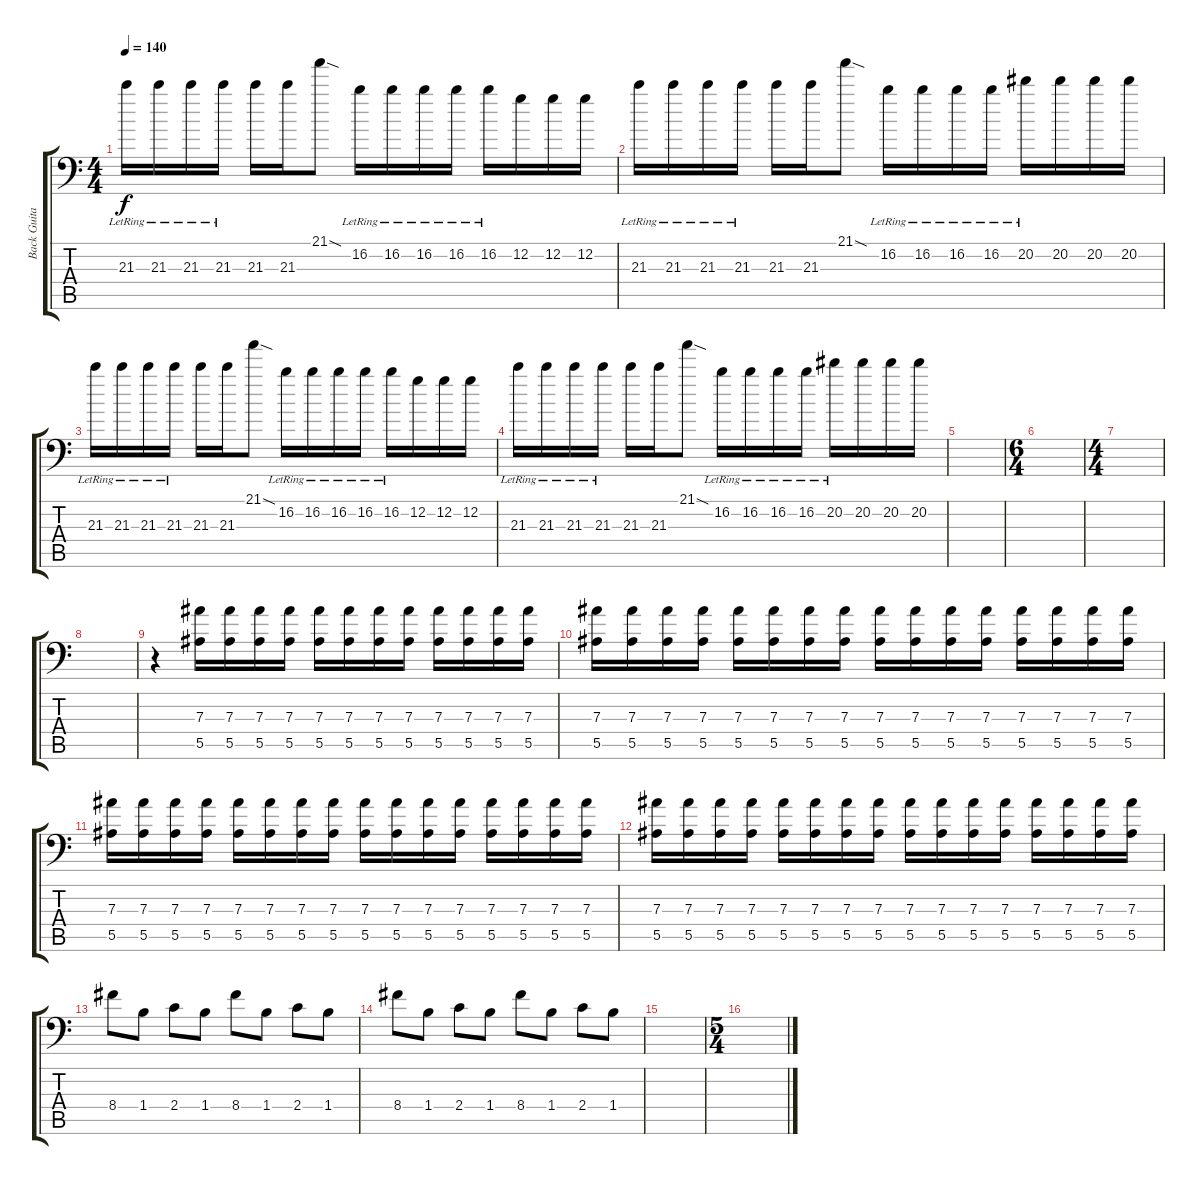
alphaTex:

\track ("Back Guitar" "Back Guita") {instrument overdrivenguitar}
\staff {score tabs}
\tuning (C4 G3 Eb3 Bb2 F2 Bb1) {hide}
\ts (4 4)
\tempo 140
\clef f4
\ks c
21.3{lr}.16{dy f volume 8 balance 0 instrument overdrivenguitar} 21.3{lr}.16 21.3{lr}.16 21.3{lr}.16 21.3.16 21.3.16 21.1{sod}.8 16.2{lr}.16 16.2{lr}.16 16.2{lr}.16 16.2{lr}.16 16.2{lr}.16 12.2.16 12.2.16 12.2.16 |
21.3{lr}.16 21.3{lr}.16 21.3{lr}.16 21.3{lr}.16 21.3.16 21.3.16 21.1{sod}.8 16.2{lr}.16 16.2{lr}.16 16.2{lr}.16 16.2{lr}.16 20.2{lr}.16 20.2.16 20.2.16 20.2.16 |
21.3{lr}.16 21.3{lr}.16 21.3{lr}.16 21.3{lr}.16 21.3.16 21.3.16 21.1{sod}.8 16.2{lr}.16 16.2{lr}.16 16.2{lr}.16 16.2{lr}.16 16.2{lr}.16 12.2.16 12.2.16 12.2.16 |
21.3{lr}.16 21.3{lr}.16 21.3{lr}.16 21.3{lr}.16 21.3.16 21.3.16 21.1{sod}.8 16.2{lr}.16 16.2{lr}.16 16.2{lr}.16 16.2{lr}.16 20.2{lr}.16 20.2.16 20.2.16 20.2.16 |
|
\ts (6 4)
|
\ts (4 4)
|
|
r.4 (7.3 5.5).16 (7.3 5.5).16 (7.3 5.5).16 (7.3 5.5).16 (7.3 5.5).16 (7.3 5.5).16 (7.3 5.5).16 (7.3 5.5).16 (7.3 5.5).16 (7.3 5.5).16 (7.3 5.5).16 (7.3 5.5).16 |
(7.3 5.5).16 (7.3 5.5).16 (7.3 5.5).16 (7.3 5.5).16 (7.3 5.5).16 (7.3 5.5).16 (7.3 5.5).16 (7.3 5.5).16 (7.3 5.5).16 (7.3 5.5).16 (7.3 5.5).16 (7.3 5.5).16 (7.3 5.5).16 (7.3 5.5).16 (7.3 5.5).16 (7.3 5.5).16 |
(7.3 5.5).16 (7.3 5.5).16 (7.3 5.5).16 (7.3 5.5).16 (7.3 5.5).16 (7.3 5.5).16 (7.3 5.5).16 (7.3 5.5).16 (7.3 5.5).16 (7.3 5.5).16 (7.3 5.5).16 (7.3 5.5).16 (7.3 5.5).16 (7.3 5.5).16 (7.3 5.5).16 (7.3 5.5).16 |
(7.3 5.5).16 (7.3 5.5).16 (7.3 5.5).16 (7.3 5.5).16 (7.3 5.5).16 (7.3 5.5).16 (7.3 5.5).16 (7.3 5.5).16 (7.3 5.5).16 (7.3 5.5).16 (7.3 5.5).16 (7.3 5.5).16 (7.3 5.5).16 (7.3 5.5).16 (7.3 5.5).16 (7.3 5.5).16 |
8.4.8{volume 8 balance 16 instrument overdrivenguitar} 1.4.8 2.4.8 1.4.8 8.4.8 1.4.8 2.4.8 1.4.8 |
8.4.8 1.4.8 2.4.8 1.4.8 8.4.8 1.4.8 2.4.8 1.4.8 |
|
\ts (5 4)
